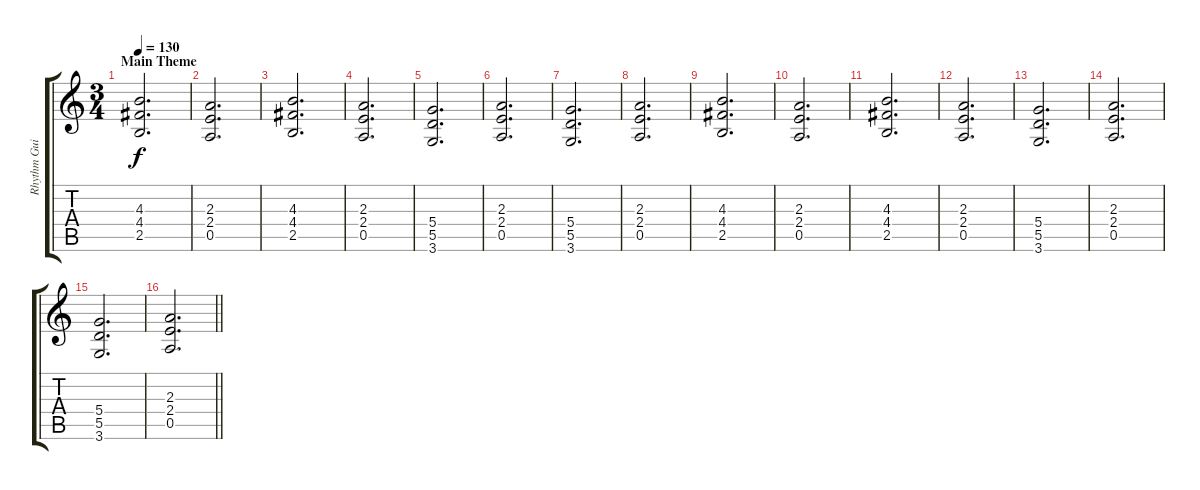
\track ("Rhythm Guitar" "Rhythm Gui") {instrument distortionguitar}
\staff {score tabs}
\tuning (E4 B3 G3 D3 A2 E2) {hide}
\ts (3 4)
\section ("" "Main Theme")
\tempo 130
\clef g2
\ks c
(4.3 4.4 2.5).2{d dy f} |
(2.3 2.4 0.5).2{d} |
(4.3 4.4 2.5).2{d} |
(2.3 2.4 0.5).2{d} |
(5.4 5.5 3.6).2{d} |
(2.3 2.4 0.5).2{d} |
(5.4 5.5 3.6).2{d} |
(2.3 2.4 0.5).2{d} |
(4.3 4.4 2.5).2{d} |
(2.3 2.4 0.5).2{d} |
(4.3 4.4 2.5).2{d} |
(2.3 2.4 0.5).2{d} |
(5.4 5.5 3.6).2{d} |
(2.3 2.4 0.5).2{d} |
(5.4 5.5 3.6).2{d} |
\barLineRight lightlight
(2.3 2.4 0.5).2{d}
